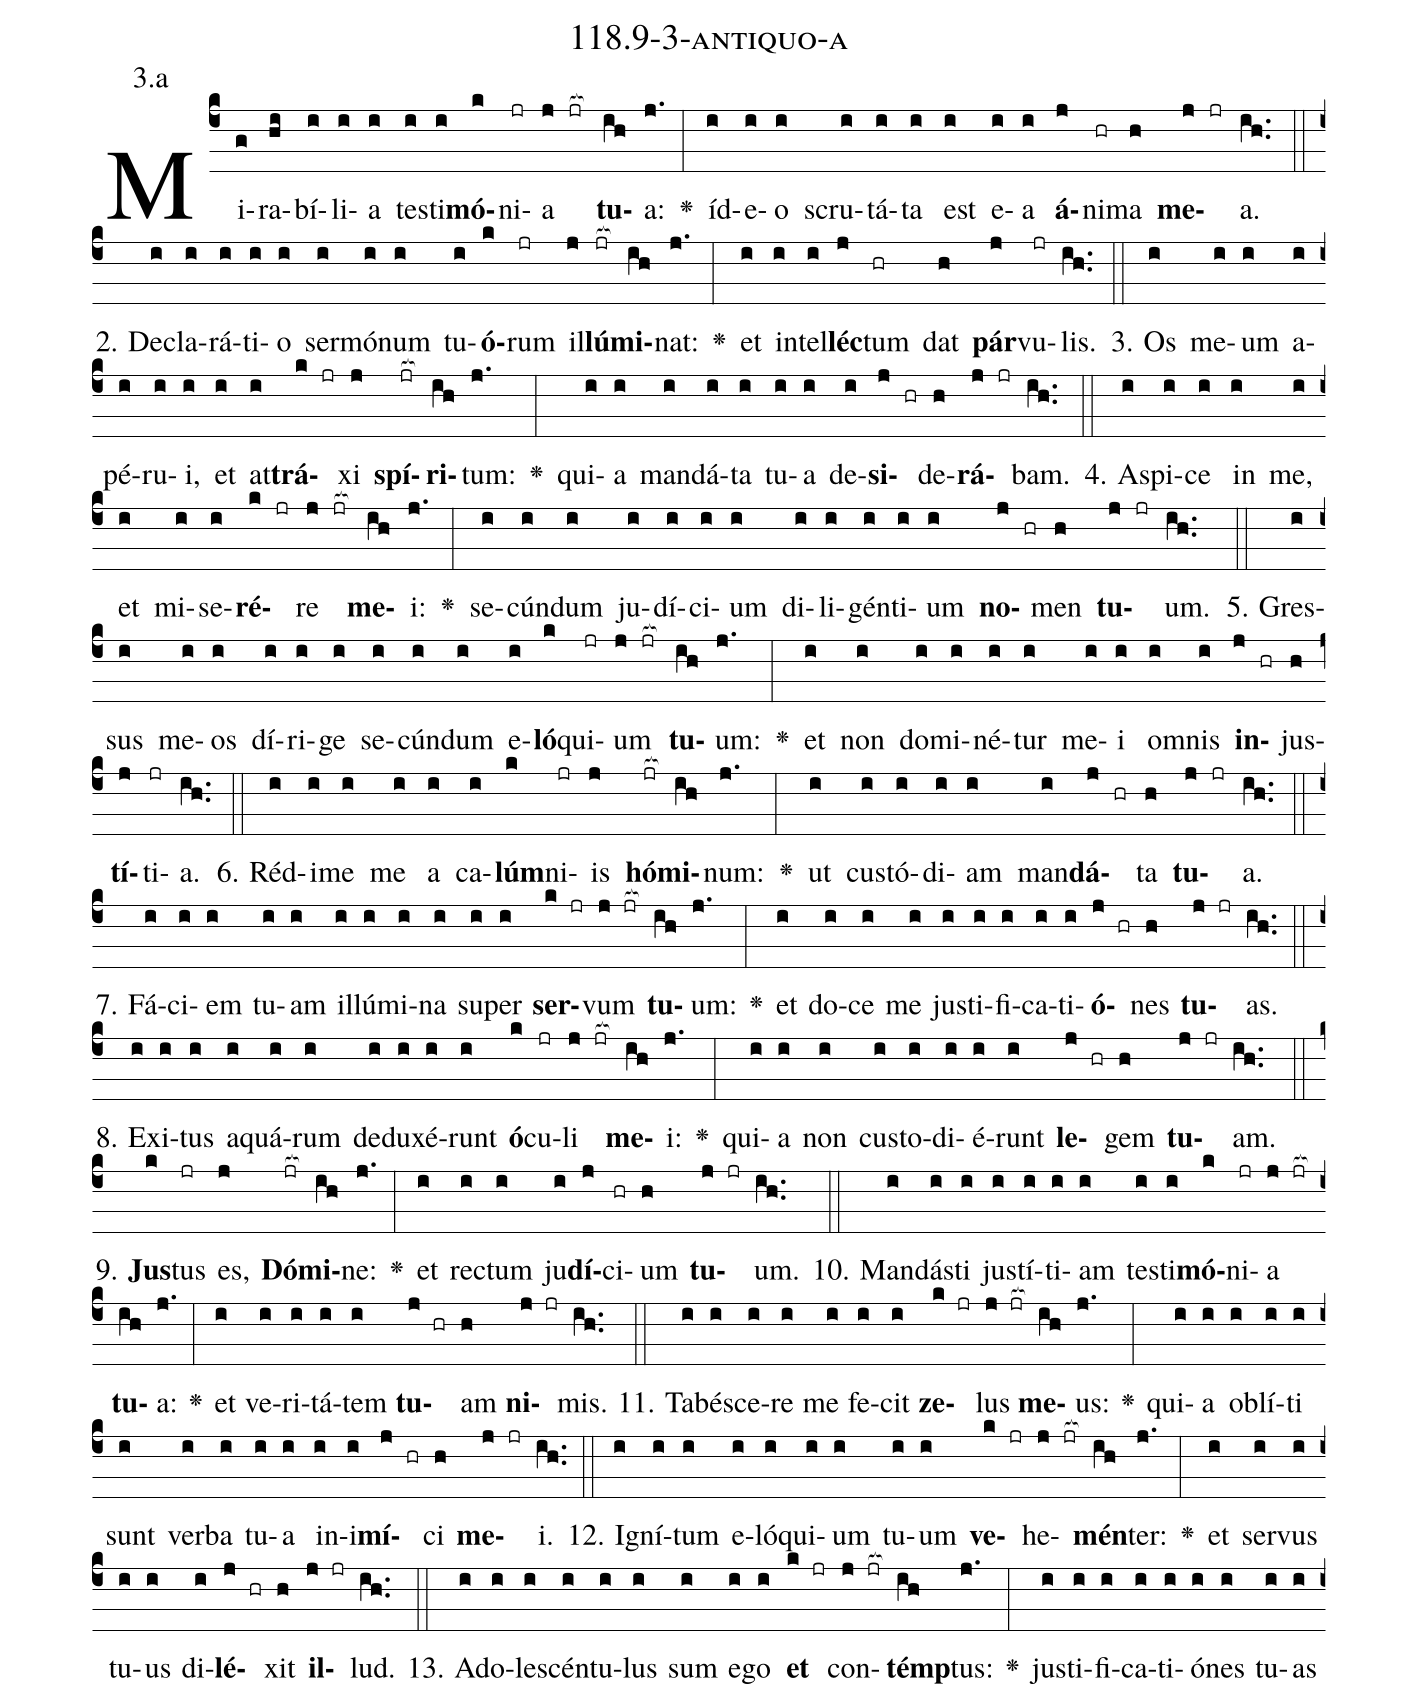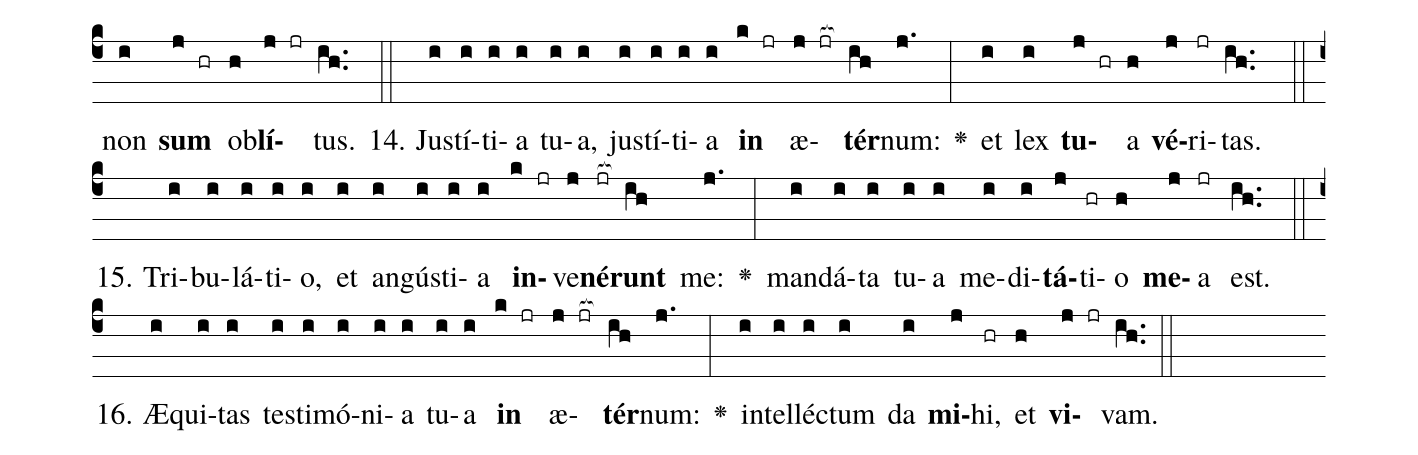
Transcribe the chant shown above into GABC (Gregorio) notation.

name: 118.9-3-antiquo-a;
annotation: 3.a;
%%
(c4)Mi(g)ra(hi)bí(i)li(i)a(i) tes(i)ti(i)<b>mó</b>(k)ni(jr)a(j jr[ocb:1{]) <b>tu</b>(ih[ocb:0}])a:(j.) <v>\greheightstar</v>(:) íd(i)e(i)o(i) scru(i)tá(i)ta(i) est(i) e(i)a(i) <b>á</b>(j)ni(hr)ma(h) <b>me</b>(j jr)a.(ih..) (::)
2. De(i)cla(i)rá(i)ti(i)o(i) ser(i)mó(i)num(i) tu(i)<b>ó</b>(k)rum(jr) il(j)<b>lú</b>(jr[ocb:1{])<b>mi</b>(ih[ocb:0}])nat:(j.) <v>\greheightstar</v>(:) et(i) in(i)tel(i)<b>léc</b>(j)tum(hr) dat(h) <b>pár</b>(j)vu(jr)lis.(ih..) (::)
3. Os(i) me(i)um(i) a(i)pé(i)ru(i)i,(i) et(i) at(i)<b>trá</b>(k jr)xi(j) <b>spí</b>(jr[ocb:1{])<b>ri</b>(ih[ocb:0}])tum:(j.) <v>\greheightstar</v>(:) qui(i)a(i) man(i)dá(i)ta(i) tu(i)a(i) de(i)<b>si</b>(j hr)de(h)<b>rá</b>(j jr)bam.(ih..) (::)
4. A(i)spi(i)ce(i) in(i) me,(i) et(i) mi(i)se(i)<b>ré</b>(k jr)re(j jr[ocb:1{]) <b>me</b>(ih[ocb:0}])i:(j.) <v>\greheightstar</v>(:) se(i)cún(i)dum(i) ju(i)dí(i)ci(i)um(i) di(i)li(i)gén(i)ti(i)um(i) <b>no</b>(j hr)men(h) <b>tu</b>(j jr)um.(ih..) (::)
5. Gres(i)sus(i) me(i)os(i) dí(i)ri(i)ge(i) se(i)cún(i)dum(i) e(i)<b>ló</b>(k)qui(jr)um(j jr[ocb:1{]) <b>tu</b>(ih[ocb:0}])um:(j.) <v>\greheightstar</v>(:) et(i) non(i) do(i)mi(i)né(i)tur(i) me(i)i(i) om(i)nis(i) <b>in</b>(j hr)jus(h)<b>tí</b>(j)ti(jr)a.(ih..) (::)
6. Réd(i)i(i)me(i) me(i) a(i) ca(i)<b>lúm</b>(k)ni(jr)is(j) <b>hó</b>(jr[ocb:1{])<b>mi</b>(ih[ocb:0}])num:(j.) <v>\greheightstar</v>(:) ut(i) cus(i)tó(i)di(i)am(i) man(i)<b>dá</b>(j hr)ta(h) <b>tu</b>(j jr)a.(ih..) (::)
7. Fá(i)ci(i)em(i) tu(i)am(i) il(i)lú(i)mi(i)na(i) su(i)per(i) <b>ser</b>(k jr)vum(j jr[ocb:1{]) <b>tu</b>(ih[ocb:0}])um:(j.) <v>\greheightstar</v>(:) et(i) do(i)ce(i) me(i) jus(i)ti(i)fi(i)ca(i)ti(i)<b>ó</b>(j hr)nes(h) <b>tu</b>(j jr)as.(ih..) (::)
8. Ex(i)i(i)tus(i) a(i)quá(i)rum(i) de(i)du(i)xé(i)runt(i) <b>ó</b>(k)cu(jr)li(j jr[ocb:1{]) <b>me</b>(ih[ocb:0}])i:(j.) <v>\greheightstar</v>(:) qui(i)a(i) non(i) cus(i)to(i)di(i)é(i)runt(i) <b>le</b>(j hr)gem(h) <b>tu</b>(j jr)am.(ih..) (::)
9. <b>Jus</b>(k)tus(jr) es,(j) <b>Dó</b>(jr[ocb:1{])<b>mi</b>(ih[ocb:0}])ne:(j.) <v>\greheightstar</v>(:) et(i) rec(i)tum(i) ju(i)<b>dí</b>(j)ci(hr)um(h) <b>tu</b>(j jr)um.(ih..) (::)
10. Man(i)dás(i)ti(i) jus(i)tí(i)ti(i)am(i) tes(i)ti(i)<b>mó</b>(k)ni(jr)a(j jr[ocb:1{]) <b>tu</b>(ih[ocb:0}])a:(j.) <v>\greheightstar</v>(:) et(i) ve(i)ri(i)tá(i)tem(i) <b>tu</b>(j hr)am(h) <b>ni</b>(j jr)mis.(ih..) (::)
11. Ta(i)bé(i)sce(i)re(i) me(i) fe(i)cit(i) <b>ze</b>(k jr)lus(j jr[ocb:1{]) <b>me</b>(ih[ocb:0}])us:(j.) <v>\greheightstar</v>(:) qui(i)a(i) ob(i)lí(i)ti(i) sunt(i) ver(i)ba(i) tu(i)a(i) in(i)i(i)<b>mí</b>(j hr)ci(h) <b>me</b>(j jr)i.(ih..) (::)
12. I(i)gní(i)tum(i) e(i)ló(i)qui(i)um(i) tu(i)um(i) <b>ve</b>(k jr)he(j jr[ocb:1{])<b>mén</b>(ih[ocb:0}])ter:(j.) <v>\greheightstar</v>(:) et(i) ser(i)vus(i) tu(i)us(i) di(i)<b>lé</b>(j hr)xit(h) <b>il</b>(j jr)lud.(ih..) (::)
13. Ad(i)o(i)le(i)scén(i)tu(i)lus(i) sum(i) e(i)go(i) <b>et</b>(k jr) con(j jr[ocb:1{])<b>témp</b>(ih[ocb:0}])tus:(j.) <v>\greheightstar</v>(:) jus(i)ti(i)fi(i)ca(i)ti(i)ó(i)nes(i) tu(i)as(i) non(i) <b>sum</b>(j hr) ob(h)<b>lí</b>(j jr)tus.(ih..) (::)
14. Jus(i)tí(i)ti(i)a(i) tu(i)a,(i) jus(i)tí(i)ti(i)a(i) <b>in</b>(k jr) æ(j jr[ocb:1{])<b>tér</b>(ih[ocb:0}])num:(j.) <v>\greheightstar</v>(:) et(i) lex(i) <b>tu</b>(j hr)a(h) <b>vé</b>(j)ri(jr)tas.(ih..) (::)
15. Tri(i)bu(i)lá(i)ti(i)o,(i) et(i) an(i)gús(i)ti(i)a(i) <b>in</b>(k jr)ve(j)<b>né</b>(jr[ocb:1{])<b>runt</b>(ih[ocb:0}]) me:(j.) <v>\greheightstar</v>(:) man(i)dá(i)ta(i) tu(i)a(i) me(i)di(i)<b>tá</b>(j)ti(hr)o(h) <b>me</b>(j)a(jr) est.(ih..) (::)
16. Æ(i)qui(i)tas(i) tes(i)ti(i)mó(i)ni(i)a(i) tu(i)a(i) <b>in</b>(k jr) æ(j jr[ocb:1{])<b>tér</b>(ih[ocb:0}])num:(j.) <v>\greheightstar</v>(:) in(i)tel(i)léc(i)tum(i) da(i) <b>mi</b>(j)hi,(hr) et(h) <b>vi</b>(j jr)vam.(ih..) (::)
